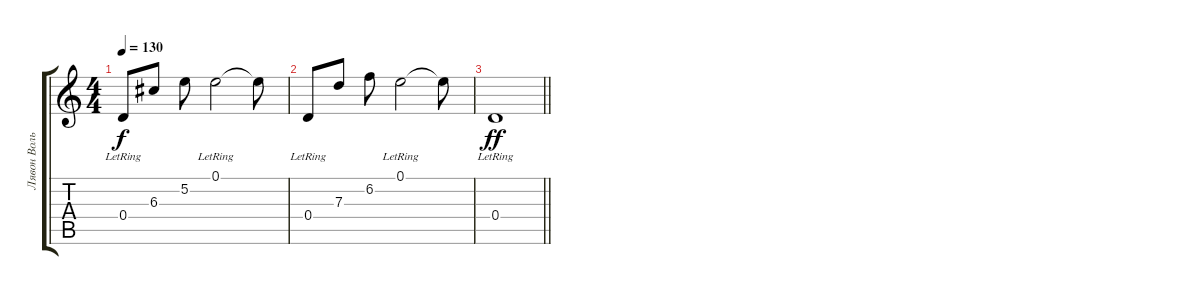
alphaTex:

\track ("Лявон Вольскi" "Лявон Воль") {instrument overdrivenguitar}
\staff {score tabs}
\tuning (E4 B3 G3 D3 A2 E2) {hide}
\ts (4 4)
\tempo 130
\clef g2
\ks c
0.4{lr}.8{dy f} 6.3.8 5.2.8 0.1{lr}.2 0.1{t}.8 |
0.4{lr}.8 7.3.8 6.2.8 0.1{lr}.2 0.1{t}.8 |
\barLineRight lightlight
0.4{lr}.1{dy ff}
